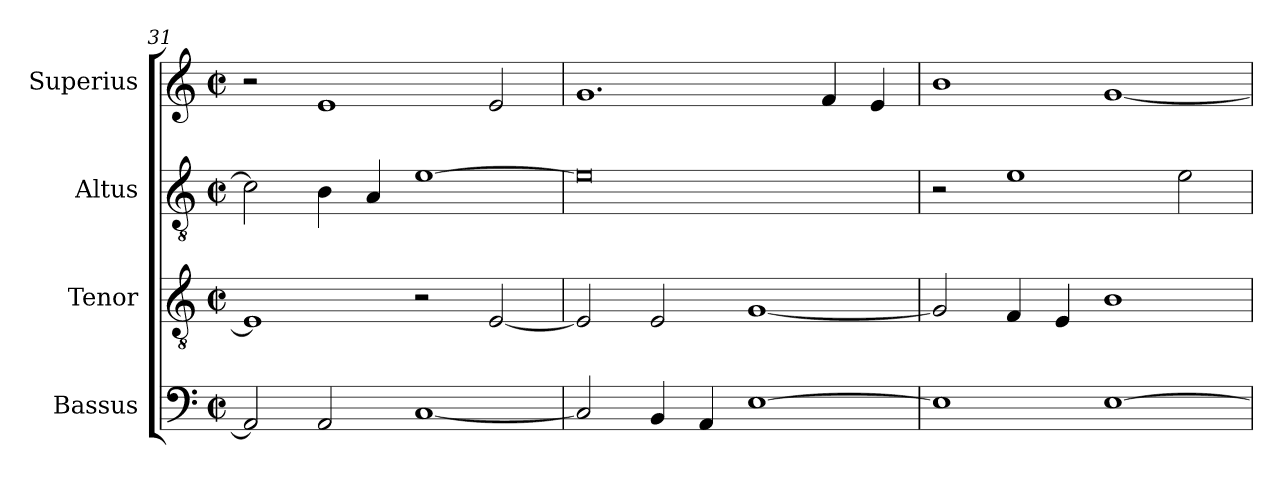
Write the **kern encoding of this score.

**kern	**kern	**kern	**kern
*part4	*part3	*part2	*part1
*staff4	*staff3	*staff2	*staff1
*I"Bassus	*I"Tenor	*I"Altus	*I"Superius
*I'B.	*I'T.	*	*I'S.
*clefF4	*clefGv2	*clefGv2	*clefG2
*	*ITrd7c12	*ITrd7c12	*
*k[]	*k[]	*k[]	*k[]
*C:	*C:	*C:	*C:
*M2/2	*M2/2	*M2/2	*M2/2
*met(c|)	*met(c|)	*met(c|)	*met(c|)
=31	=31	=31	=31
2AAi/]	1EEi]	2Ci\]	2r
2AAi/	.	4BBi\	1ei
.	.	4AAi/	.
[<1Ci	2r	[>1Ei	.
.	[<2EEi/	.	2ei/
=32	=32	=32	=32
2Ci/]	2EEi/]	0Ei]	1.gi
4BBi/	2EEi/	.	.
4AAi/	.	.	.
[>1Ei	[<1GGi	.	.
.	.	.	4fi/
.	.	.	4ei/
=33	=33	=33	=33
1Ei]	2GGi/]	2r	1bi
.	4FFi/	1Ei	.
.	4EEi/	.	.
[>1Ei	1BBi	.	[<1gi
.	.	2Ei\	.
=	=	=	=
*-	*-	*-	*-
